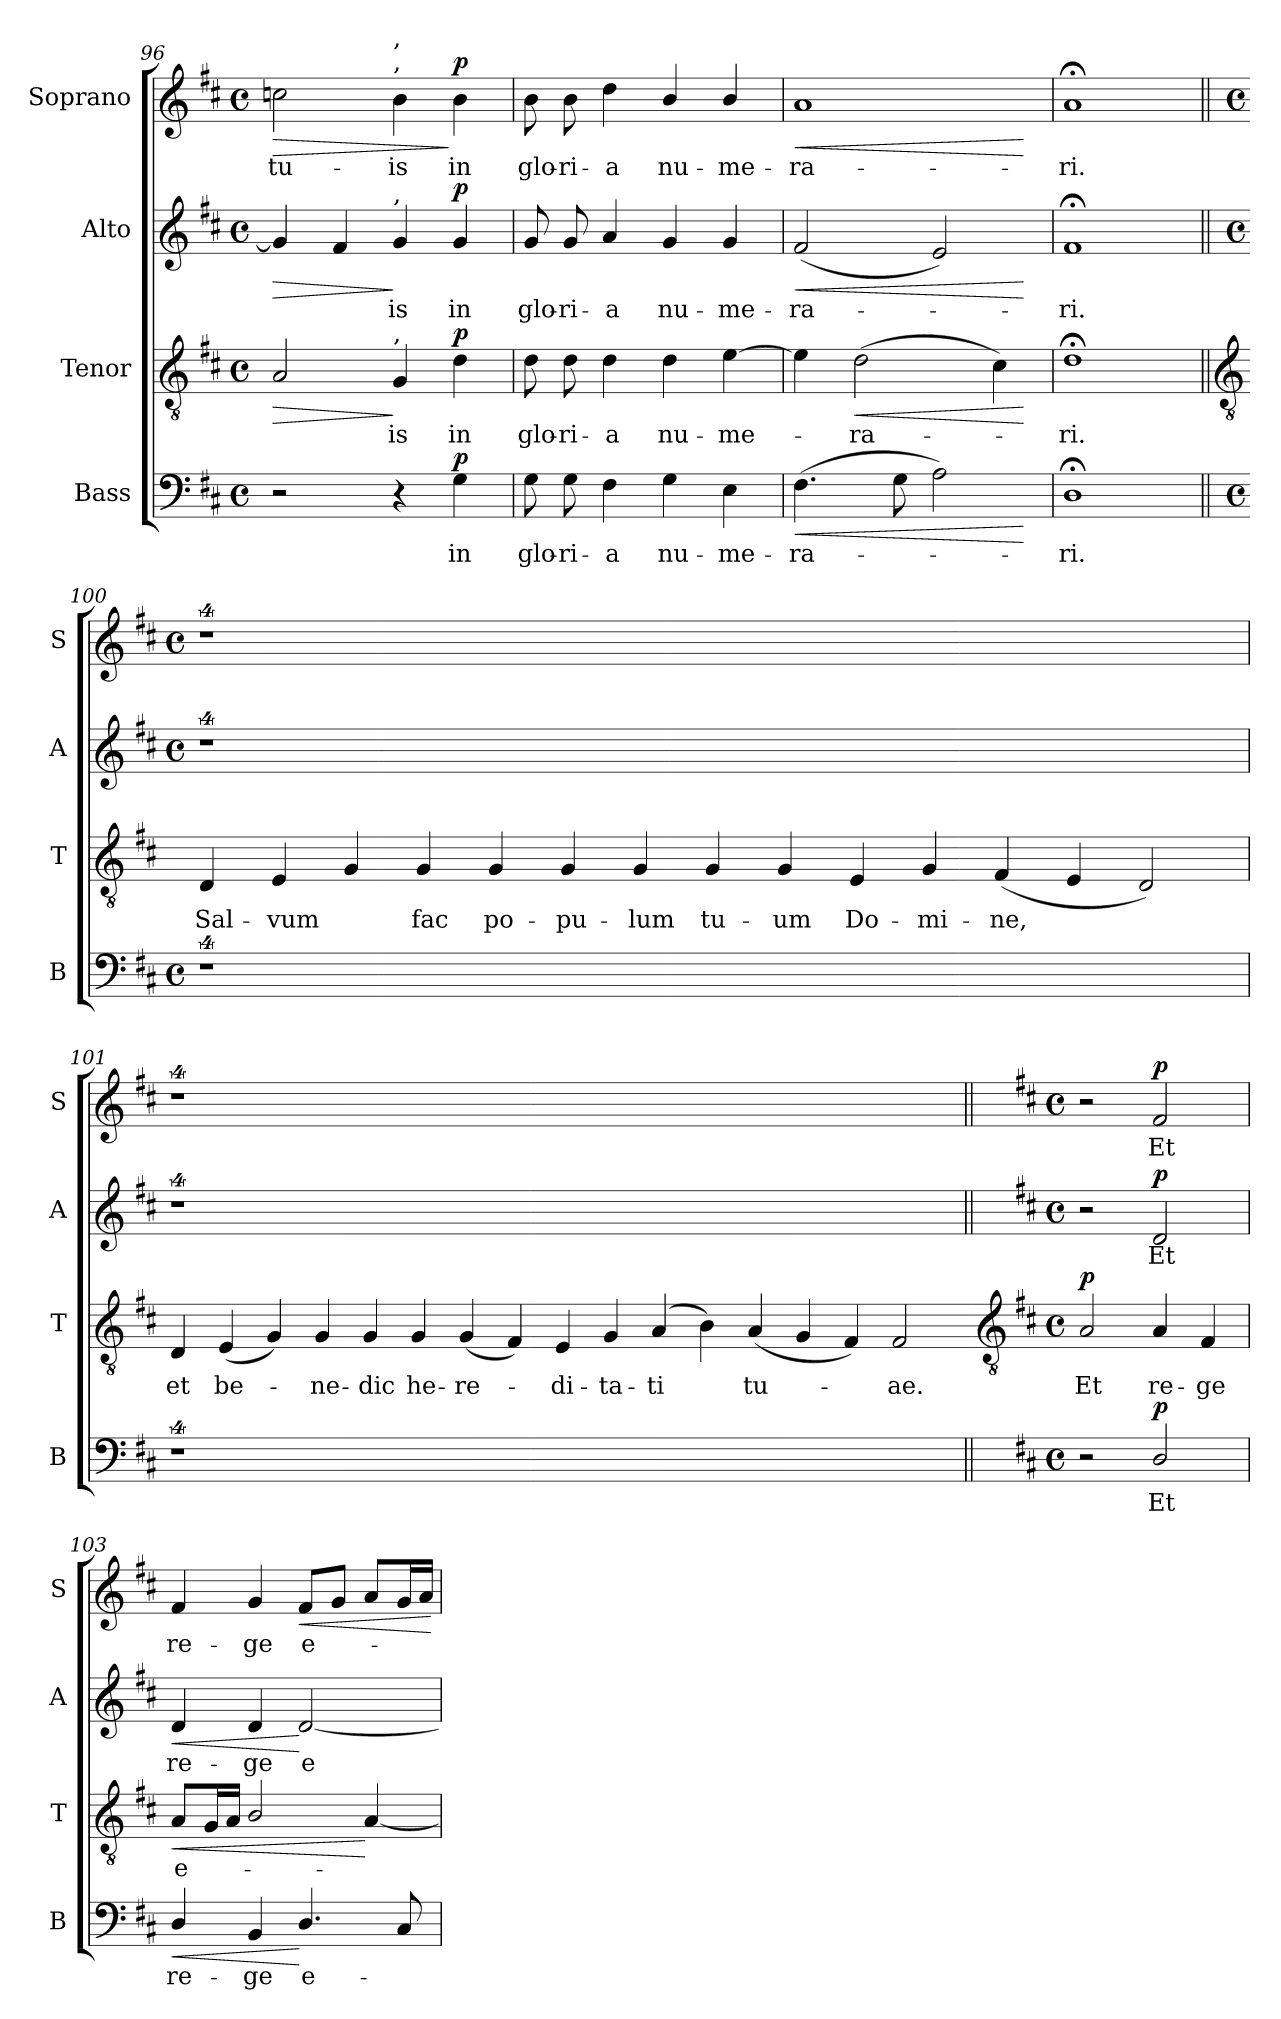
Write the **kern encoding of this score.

**kern	**text	**dynam	**kern	**text	**dynam	**kern	**text	**dynam	**kern	**text	**dynam
*part4	*part4	*part4	*part3	*part3	*part3	*part2	*part2	*part2	*part1	*part1	*part1
*staff4	*staff4	*staff4	*staff3	*staff3	*staff3	*staff2	*staff2	*staff2	*staff1	*staff1	*staff1
*I"Bass	*	*	*I"Tenor	*	*	*I"Alto	*	*	*I"Soprano	*	*
*I'B	*	*	*I'T	*	*	*I'A	*	*	*I'S	*	*
!!LO:LB:g=z
*clefF4	*	*	*clefGv2	*	*	*clefG2	*	*	*clefG2	*	*
*k[f#c#]	*	*	*k[f#c#]	*	*	*k[f#c#]	*	*	*k[f#c#]	*	*
*D:	*	*	*D:	*	*	*D:	*	*	*D:	*	*
*M4/4	*	*	*M4/4	*	*	*M4/4	*	*	*M4/4	*	*
*met(c)	*	*	*met(c)	*	*	*met(c)	*	*	*met(c)	*	*
=96	=96	=96	=96	=96	=96	=96	=96	=96	=96	=96	=96
!	!	!	!	!	!LO:HP:b	!	!	!LO:HP:b	!	!LO:LY:b	!LO:HP:b
2r	.	.	2A	.	>	4g]	.	>	2ccn	tu-	>
.	.	.	.	.	.	4f#	.	.	.	.	.
!	!	!	!	!	!	!	!	!	!LO:TX:a:t=,	!	!
!	!	!	!	!	!	!	!	!	!LO:TX:a:t=,	!	!
!	!	!	!	!	!	!LO:TX:a:t=,	!	!	!	!	!
!	!	!	!LO:TX:a:t=,	!	!	!	!	!	!	!	!
!	!	!	!	!LO:LY:b	!	!	!LO:LY:b	!	!	!LO:LY:b	!
4r	.	.	4G	is	]	4g	is	]	4b	-is	.
!	!LO:LY:b	!LO:DY:b	!	!LO:LY:b	!LO:DY:b	!	!LO:LY:b	!LO:DY:b	!	!LO:LY:b	!LO:DY:n=1:b
4G	in	p	4d	in	p	4g	in	p	4b	in	] p
=97	=97	=97	=97	=97	=97	=97	=97	=97	=97	=97	=97
!	!LO:LY:b	!	!	!LO:LY:b	!	!	!LO:LY:b	!	!	!LO:LY:b	!
8G	glo-	.	8d	glo-	.	8g	glo-	.	8b	glo-	.
!	!LO:LY:b	!	!	!LO:LY:b	!	!	!LO:LY:b	!	!	!LO:LY:b	!
8G	-ri-	.	8d	-ri-	.	8g	-ri-	.	8b	-ri-	.
!	!LO:LY:b	!	!	!LO:LY:b	!	!	!LO:LY:b	!	!	!LO:LY:b	!
4F#	-a	.	4d	-a	.	4a	-a	.	4dd	-a	.
!	!LO:LY:b	!	!	!LO:LY:b	!	!	!LO:LY:b	!	!	!LO:LY:b	!
4G	nu-	.	4d	nu-	.	4g	nu-	.	4b/	nu-	.
!	!LO:LY:b	!	!	!LO:LY:b	!	!	!LO:LY:b	!	!	!LO:LY:b	!
4E	-me-	.	[4e	-me-	.	4g	-me-	.	4b/	-me-	.
=98	=98	=98	=98	=98	=98	=98	=98	=98	=98	=98	=98
!	!LO:LY:b	!LO:HP:b	!	!	!	!	!LO:LY:b	!LO:HP:b	!	!LO:LY:b	!LO:HP:b
(>4.F#	-ra-	<	4e]	.	.	(<2f#	-ra-	<	1a	-ra-	<
!	!	!	!	!LO:LY:b	!LO:HP:b	!	!	!	!	!	!
.	.	.	(>2d	ra-	<	.	.	.	.	.	.
8G	.	.	.	.	.	.	.	.	.	.	.
2A)	.	.	.	.	.	2e)	.	.	.	.	.
.	.	.	4c#)	.	.	.	.	.	.	.	.
.	.	[	.	.	[	.	.	[	.	.	[
=99	=99	=99	=99	=99	=99	=99	=99	=99	=99	=99	=99
!	!LO:LY:b	!	!	!LO:LY:b	!	!	!LO:LY:b	!	!	!LO:LY:b	!
1D;<	ri.	.	1d;<	ri.	.	1f#;<	ri.	.	1a;<	-ri.	.
!!LO:LB:g=z
=100||	=100||	=100||	=100||	=100||	=100||	=100||	=100||	=100||	=100||	=100||	=100||
*	*	*	*clefGv2	*	*	*	*	*	*	*	*
*M4/4	*	*	*	*	*	*M4/4	*	*	*M4/4	*	*
*met(c)	*	*	*	*	*	*met(c)	*	*	*met(c)	*	*
!	!	!	!	!LO:LY:b	!	!	!	!	!	!	!
4%15r	.	.	4D	Sal-	.	4%15r	.	.	4%15r	.	.
!	!	!	!	!LO:LY:b	!	!	!	!	!	!	!
.	.	.	4E	-vum	.	.	.	.	.	.	.
.	.	.	4G	.	.	.	.	.	.	.	.
!	!	!	!	!LO:LY:b	!	!	!	!	!	!	!
.	.	.	4G	fac	.	.	.	.	.	.	.
!	!	!	!	!LO:LY:b	!	!	!	!	!	!	!
.	.	.	4G	po-	.	.	.	.	.	.	.
!	!	!	!	!LO:LY:b	!	!	!	!	!	!	!
.	.	.	4G	-pu-	.	.	.	.	.	.	.
!	!	!	!	!LO:LY:b	!	!	!	!	!	!	!
.	.	.	4G	-lum	.	.	.	.	.	.	.
!	!	!	!	!LO:LY:b	!	!	!	!	!	!	!
.	.	.	4G	tu-	.	.	.	.	.	.	.
!	!	!	!	!LO:LY:b	!	!	!	!	!	!	!
.	.	.	4G	-um	.	.	.	.	.	.	.
!	!	!	!	!LO:LY:b	!	!	!	!	!	!	!
.	.	.	4E	Do-	.	.	.	.	.	.	.
!	!	!	!	!LO:LY:b	!	!	!	!	!	!	!
.	.	.	4G	-mi-	.	.	.	.	.	.	.
!	!	!	!	!LO:LY:b	!	!	!	!	!	!	!
.	.	.	(<4F#	-ne,	.	.	.	.	.	.	.
.	.	.	4E	.	.	.	.	.	.	.	.
.	.	.	2D)	.	.	.	.	.	.	.	.
=101	=101	=101	=101	=101	=101	=101	=101	=101	=101	=101	=101
!	!	!	!	!LO:LY:b	!	!	!	!	!	!	!
4%17r	.	.	4D	et	.	4%17r	.	.	4%17r	.	.
!	!	!	!	!LO:LY:b	!	!	!	!	!	!	!
.	.	.	(<4E	be-	.	.	.	.	.	.	.
.	.	.	4G)	.	.	.	.	.	.	.	.
!	!	!	!	!LO:LY:b	!	!	!	!	!	!	!
.	.	.	4G	ne-	.	.	.	.	.	.	.
!	!	!	!	!LO:LY:b	!	!	!	!	!	!	!
.	.	.	4G	-dic	.	.	.	.	.	.	.
!	!	!	!	!LO:LY:b	!	!	!	!	!	!	!
.	.	.	4G	he-	.	.	.	.	.	.	.
!	!	!	!	!LO:LY:b	!	!	!	!	!	!	!
.	.	.	(<4G	-re-	.	.	.	.	.	.	.
.	.	.	4F#)	.	.	.	.	.	.	.	.
!	!	!	!	!LO:LY:b	!	!	!	!	!	!	!
.	.	.	4E	di-	.	.	.	.	.	.	.
!	!	!	!	!LO:LY:b	!	!	!	!	!	!	!
.	.	.	4G	-ta-	.	.	.	.	.	.	.
!	!	!	!	!LO:LY:b	!	!	!	!	!	!	!
.	.	.	(<4A	-ti	.	.	.	.	.	.	.
.	.	.	4B)	.	.	.	.	.	.	.	.
!	!	!	!	!LO:LY:b	!	!	!	!	!	!	!
.	.	.	(<4A	tu-	.	.	.	.	.	.	.
.	.	.	4G	.	.	.	.	.	.	.	.
.	.	.	4F#)	.	.	.	.	.	.	.	.
!	!	!	!	!LO:LY:b	!	!	!	!	!	!	!
.	.	.	2F#	ae.	.	.	.	.	.	.	.
!!LO:LB:g=z
=102||	=102||	=102||	=102-	=102||	=102||	=102||	=102||	=102||	=102||	=102||	=102||
*	*	*	*clefGv2	*	*	*	*	*	*	*	*
*k[f#c#]	*	*	*	*	*	*k[f#c#]	*	*	*k[f#c#]	*	*
*D:	*	*	*	*	*	*D:	*	*	*D:	*	*
*M4/4	*	*	*M4/4	*	*	*M4/4	*	*	*M4/4	*	*
*met(c)	*	*	*met(c)	*	*	*met(c)	*	*	*met(c)	*	*
!	!	!	!	!LO:LY:b	!LO:DY:b	!	!	!	!	!	!
2r	.	.	2A	Et	p	2r	.	.	2r	.	.
!	!LO:LY:b	!LO:DY:b	!	!LO:LY:b	!	!	!LO:LY:b	!LO:DY:b	!	!LO:LY:b	!LO:DY:b
2D/	Et	p	4A	re-	.	2d	Et	p	2f#	Et	p
!	!	!	!	!LO:LY:b	!	!	!	!	!	!	!
.	.	.	4F#	-ge	.	.	.	.	.	.	.
=103	=103	=103	=103	=103	=103	=103	=103	=103	=103	=103	=103
!	!LO:LY:b	!LO:HP:b	!	!LO:LY:b	!LO:HP:b	!	!LO:LY:b	!LO:HP:b	!	!LO:LY:b	!
4D/	re-	<	8AL	e-	<	4d	re-	<	4f#	re-	.
.	.	.	16GL	.	.	.	.	.	.	.	.
.	.	.	16AJJ	.	.	.	.	.	.	.	.
!	!LO:LY:b	!	!	!	!	!	!LO:LY:b	!	!	!LO:LY:b	!
4BB	-ge	.	2B/	.	.	4d	-ge	.	4g	-ge	.
!	!LO:LY:b	!	!	!	!	!	!LO:LY:b	!	!	!LO:LY:b	!LO:HP:b
4.D/	e-	[	.	.	.	[2d	e-	[	8f#L	e-	<
.	.	.	.	.	.	.	.	.	8gJ	.	.
.	.	.	[4A	.	[	.	.	.	8aL	.	.
8C#	.	.	.	.	.	.	.	.	16gL	.	.
.	.	.	.	.	.	.	.	.	16aJJ	.	.
.	.	.	.	.	.	.	.	.	.	.	[
=	=	=	=	=	=	=	=	=	=	=	=
*-	*-	*-	*-	*-	*-	*-	*-	*-	*-	*-	*-
